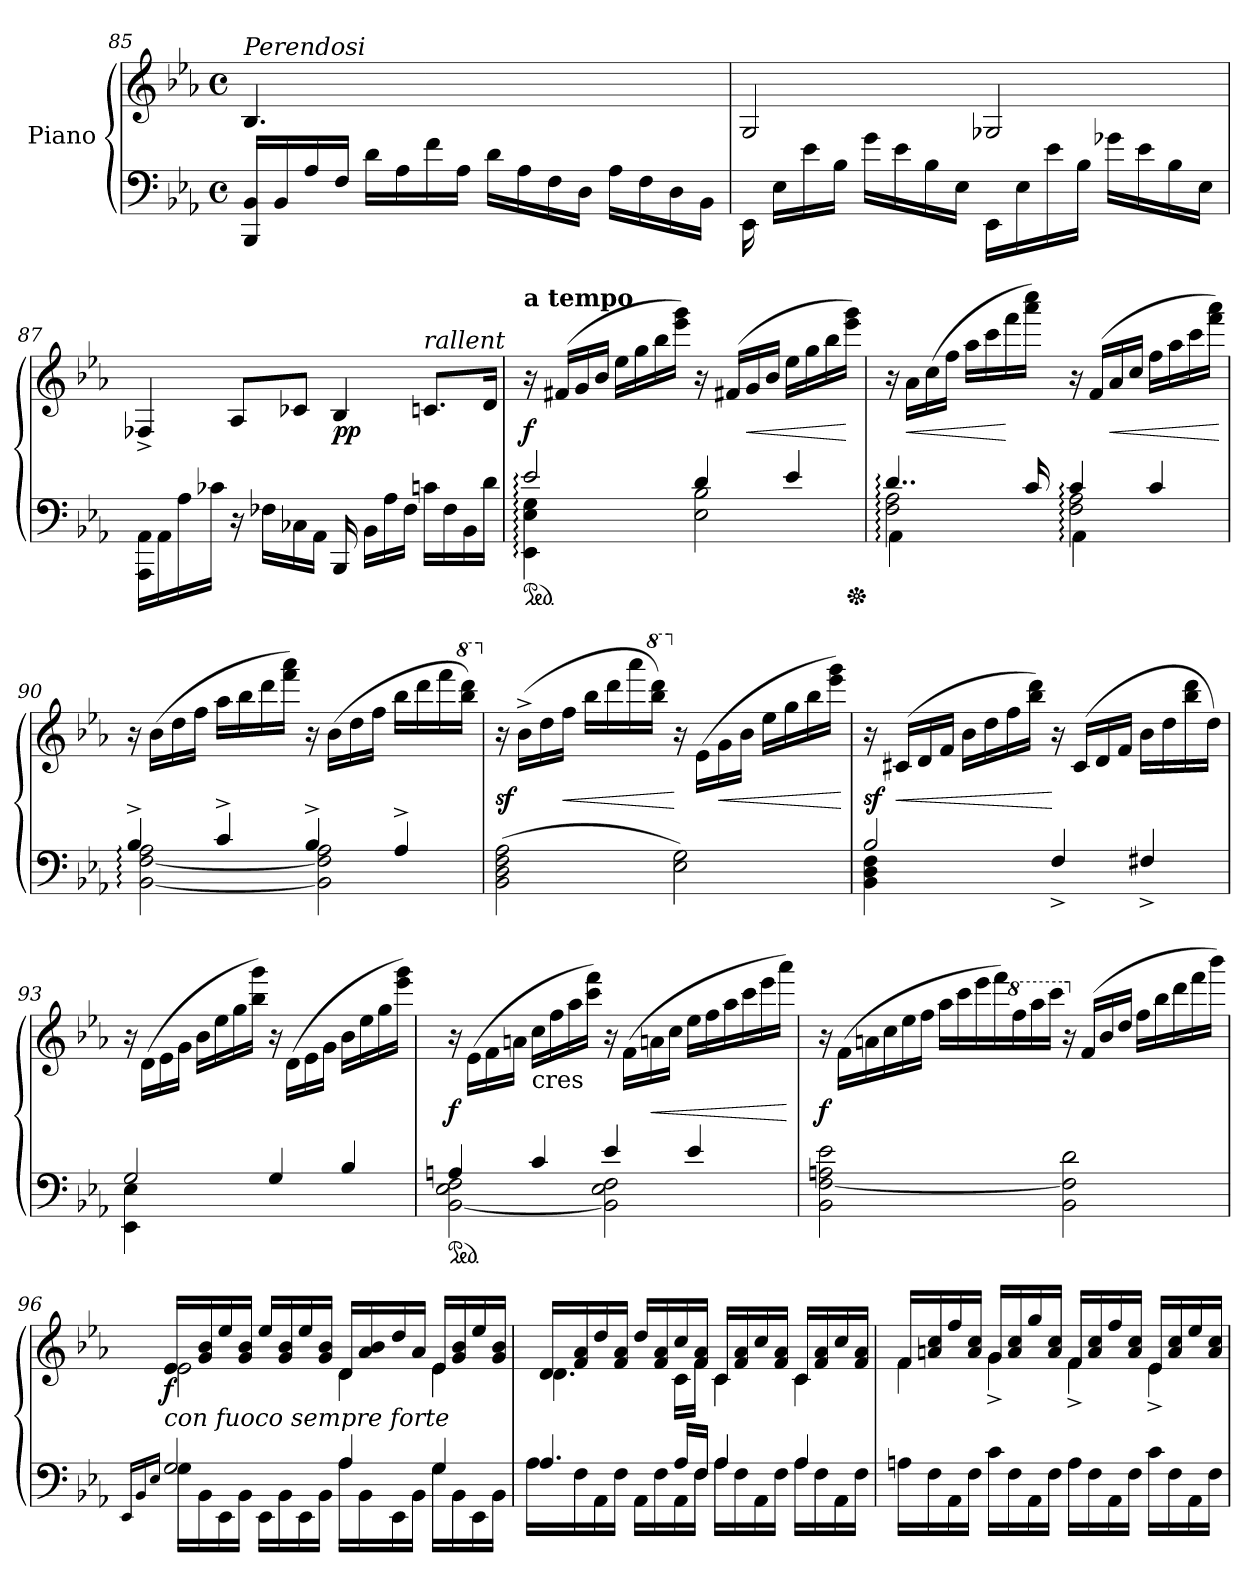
**kern	**kern	**dynam
*part2	*part1	*part1
*staff2	*staff1	*staff1
*I"Piano	*I"Piano	*
*clefF4	*clefG2	*
*k[b-e-a-]	*k[b-e-a-]	*
*E-:	*E-:	*
*M4/4	*M4/4	*
*met(c)	*met(c)	*
=85	=85	=85
!	!LO:TX:a:i:t=Perendosi	!
16BBB-/ 16BB-/LL	4.B-/	.
16BB-/	.	.
16A-/	.	.
16F/JJ	.	.
16d\LL	.	.
16A-\	.	.
16f\	8ryy	.
16A-\JJ	.	.
16d\LL	2ryy	.
16A-\	.	.
16F\	.	.
16D\JJ	.	.
16A-\LL	.	.
16F\	.	.
16D\	.	.
16BB-\JJ	.	.
=86	=86	=86
16EE-\	2G/	.
16E-\LL	.	.
16e-\	.	.
16B-\JJ	.	.
16g\LL	.	.
16e-\	.	.
16B-\	.	.
16E-\JJ	.	.
16EE-\LL	2G-X/	.
16E-\	.	.
16e-\	.	.
16B-\JJ	.	.
16g-X\LL	.	.
16e-\	.	.
16B-\	.	.
16E-\JJ	.	.
=87	=87	=87
16AAA-\ 16AA-\LL	4F-X^>/	.
16AA-\	.	.
16A-\	.	.
16c-X\JJ	.	.
16r	8A-/L	.
16F-X\LL	.	.
16C-X\	8c-X/J	.
16AA-\JJ	.	.
16BBB-/	4B-/	pp
16BB-\LL	.	.
16A-\	.	.
16F-\JJ	.	.
!	!LO:TX:a:i:t=rallent	!
16cn\LL	8.cn/L	.
16F-\	.	.
16BB-\	.	.
16d\JJ	16d/Jk	.
=88	=88	=88
*^	*	*
!	!	!LO:TX:a:B:t=a tempo	!
!LO:TX:a:i:t=marcato	!	!	!
*ped	*	*	*
2e-:/	4EE-:\ 4E-:\ 4G:\	16r	f
.	.	(16f#X/LL	.
.	.	16g/	.
.	.	16b-/JJ	.
.	4ryy	16ee-\LL	.
.	.	16gg\	.
.	.	16bb-\	.
.	.	16eee-\ 16ggg\JJ)	.
4d/	2E-\ 2B-\	16r	.
.	.	(16f#X/LL	.
!	!	!	!LO:HP:b
.	.	16g/	<
.	.	16b-/JJ	.
4e-/	.	16ee-\LL	.
.	.	16gg\	.
.	.	16bb-\	.
.	.	16eee-\ 16ggg\JJ)	[
*v	*v	*	*
*Xped	*	*
=89	=89	=89
*^	*	*
*	*^	*	*
4..d:/	2F:\ 2A-:\	4AA-:\	16r	.
!	!	!	!	!LO:HP:b
.	.	.	16a-\LL	<
.	.	.	(16cc\	.
.	.	.	16ff\JJ	.
.	.	4ryy	16aa-\LL	.
.	.	.	16ccc\	.
.	.	.	16fff\	[
16c/	.	.	16aaa-\ 16cccc\JJ)	.
4c:/	2F:\ 2A-:\	4AA-:\	16r	.
.	.	.	(16f/LL	.
!	!	!	!	!LO:HP:b
.	.	.	16a-/	<
.	.	.	16cc/JJ	.
4c/	.	4ryy	16ff\LL	.
.	.	.	16aa-\	.
.	.	.	16ccc\	.
.	.	.	16fff\ 16aaa-\JJ)	.
*v	*v	*v	*	*
.	.	[
=90	=90	=90
*^	*	*
4B-^/	[2BB-:\ [2F:\ 2A-:\	16r	.
.	.	(16b-\LL	.
.	.	16dd\	.
.	.	16ff\JJ	.
4c^/	.	16aa-\LL	.
.	.	16bb-\	.
.	.	16ddd\	.
.	.	16fff\ 16aaa-\JJ)	.
4B-^/	2BB-]\ 2F]\ 2A-\	16r	.
.	.	(16b-\LL	.
.	.	16dd\	.
.	.	16ff\JJ	.
4A-^/	.	16bb-\LL	.
.	.	16ddd\	.
.	.	16fff\	.
*	*	*8va	*
.	.	16bbb-\ 16dddd\JJ)	.
*v	*v	*	*
=91	=91	=91
*	*X8va	*
(2BB-\ 2D\ 2F\ 2A-\	16r	sf
.	(16b-^<\LL	.
.	16dd\	.
!	!	!LO:HP:b
.	16ff\JJ	<
.	16bb-\LL	.
.	16ddd\	.
.	16aaa-\	.
*	*8va	*
.	16bbb-\ 16dddd\JJ)	.
*	*X8va	*
2E-\ 2G\)	16r	[
.	(16e-\LL	.
!	!	!LO:HP:b
.	16g\	<
.	16b-\JJ	.
.	16ee-\LL	.
.	16gg\	.
.	16bb-\	.
.	16eee-\ 16ggg\JJ)	.
.	.	[
=92	=92	=92
*^	*	*
2B-/	4BB-\ 4D\ 4F\	16r	sf
!	!	!	!LO:HP:b
.	.	(16c#X/LL	<
.	.	16d/	.
.	.	16f/JJ	.
.	4ryy	16b-\LL	.
.	.	16dd\	.
.	.	16ff\	.
.	.	16bb-\ 16ddd\JJ)	.
4F^>/	2ryy	16r	[
.	.	(16c#/LL	.
.	.	16d/	.
.	.	16f/JJ	.
4F#X^>/	.	16b-\LL	.
.	.	16dd\	.
.	.	16bb-\ 16ddd\	.
.	.	16dd\JJ)	.
=93	=93	=93	=93
2G/	4EE-\ 4E-\	16r	.
.	.	(16d\LL	.
.	.	16e-\	.
.	.	16g\JJ	.
.	4ryy	16b-\LL	.
.	.	16ee-\	.
.	.	16gg\	.
.	.	16bb-\ 16ggg\JJ)	.
4G/	2ryy	16r	.
.	.	(16d\LL	.
.	.	16e-\	.
.	.	16g\JJ	.
4B-/	.	16b-\LL	.
.	.	16ee-\	.
.	.	16gg\	.
.	.	16eee-\ 16ggg\JJ)	.
=94	=94	=94	=94
*ped	*	*	*
4An/	[2BB-\ 2E-\ 2F\	16r	f
.	.	(16e-\LL	.
.	.	16f\	.
.	.	16an\JJ	.
!	!	!LO:TX:b:t=cres	!
4c/	.	16cc\LL	.
.	.	16ff\	.
.	.	16aa-\	.
.	.	16ccc\ 16fff\JJ)	.
4e-/	2BB-]\ 2E-\ 2F\	16r	.
.	.	(16f\LL	.
!	!	!	!LO:HP:b
.	.	16an\	<
.	.	16cc\JJ	.
*	*	*Xtuplet	*
4e-/	.	24ee-\LL	.
.	.	24ff\	.
.	.	24aa-\	.
.	.	24ccc\	.
.	.	24eee-\	.
.	.	24aaa-\JJ)	.
*v	*v	*	*
.	.	[
=95	=95	=95
2BB-\ [2F\ 2An\ 2e-\	24r	f
.	(24f\LL	.
.	24an\	.
.	24cc\	.
.	24ee-\	.
.	24ff\JJ	.
.	28aa-\LL	.
.	28ccc\	.
.	28eee-\	.
.	28fff\)	.
*	*8va	*
.	28fff\	.
.	28aaa-\	.
.	28cccc\JJ	.
*	*X8va	*
2BB-\ 2F]\ 2d\	16r	.
.	(16f/LL	.
.	16b-/	.
.	16dd/JJ	.
.	20ff\LL	.
.	20bb-\	.
.	20ddd\	.
.	20fff\	.
.	20bbb-\JJ)	.
=96	=96	=96
16qqEE-/LL	.	.
16qqBB-/	.	.
16qqE-/JJ	.	.
*^	*	*
!LO:TX:a:i:t=con fuoco sempre forte	!	!	!
!	!	!LO:N:vis=2	!
*	*	*^	*
2G/	16G\LL	16e-/	2e-\	f
.	16BB-\	16g/ 16b-/	.	.
.	16EE-\	16ee-/	.	.
.	16BB-\JJ	16g/ 16b-/JJ	.	.
.	16EE-\LL	16ee-/LL	.	.
.	16BB-\	16g/ 16b-/	.	.
.	16EE-\	16ee-/	.	.
.	16BB-\JJ	16g/ 16b-/JJ	.	.
4A-/	16A-\LL	16d/LL	4d\	.
.	16BB-\	16a-/ 16b-/	.	.
.	16EE-\	16dd/	.	.
.	16BB-\JJ	16a-/JJ	.	.
4G/	16G\LL	16e-/LL	4e-\	.
.	16BB-\	16g/ 16b-/	.	.
.	16EE-\	16ee-/	.	.
.	16BB-\JJ	16g/ 16b-/JJ	.	.
=97	=97	=97	=97	=97
4.A-/	16A-\LL	16d/LL	4.d\	.
.	16F\	16f/ 16a-/	.	.
.	16AA-\	16dd/	.	.
.	16F\JJ	16f/ 16a-/JJ	.	.
.	16AA-\LL	16dd/LL	.	.
.	16F\	16f/ 16a-/	.	.
16A-/LL	16AA-\	16cc/	16c\LL	.
16F/JJ	16F\JJ	16f/ 16a-/JJ	16f\JJ	.
4A-/	16A-\LL	16c/LL	4c\	.
.	16F\	16f/ 16a-/	.	.
.	16AA-\	16cc/	.	.
.	16F\JJ	16f/ 16a-/JJ	.	.
4A-/	16A-\LL	16c/LL	4c\	.
.	16F\	16f/ 16a-/	.	.
.	16AA-\	16cc/	.	.
.	16F\JJ	16f/ 16a-/JJ	.	.
*v	*v	*	*	*
=98	=98	=98	=98
16An\LL	16f/LL	4f\	.
16F\	16an/ 16cc/	.	.
16AA-\	16ff/	.	.
16F\JJ	16a/ 16cc/JJ	.	.
16c\LL	16g/LL	4g^\	.
16F\	16a/ 16cc/	.	.
16AA-\	16gg/	.	.
16F\JJ	16a/ 16cc/JJ	.	.
16A\LL	16f/LL	4f^\	.
16F\	16a/ 16cc/	.	.
16AA-\	16ff/	.	.
16F\JJ	16a/ 16cc/JJ	.	.
16c\LL	16e-/LL	4e-^\	.
16F\	16a/ 16cc/	.	.
16AA-\	16ee-/	.	.
16F\JJ	16a/ 16cc/JJ	.	.
*	*v	*v	*
=	=	=
*-	*-	*-
